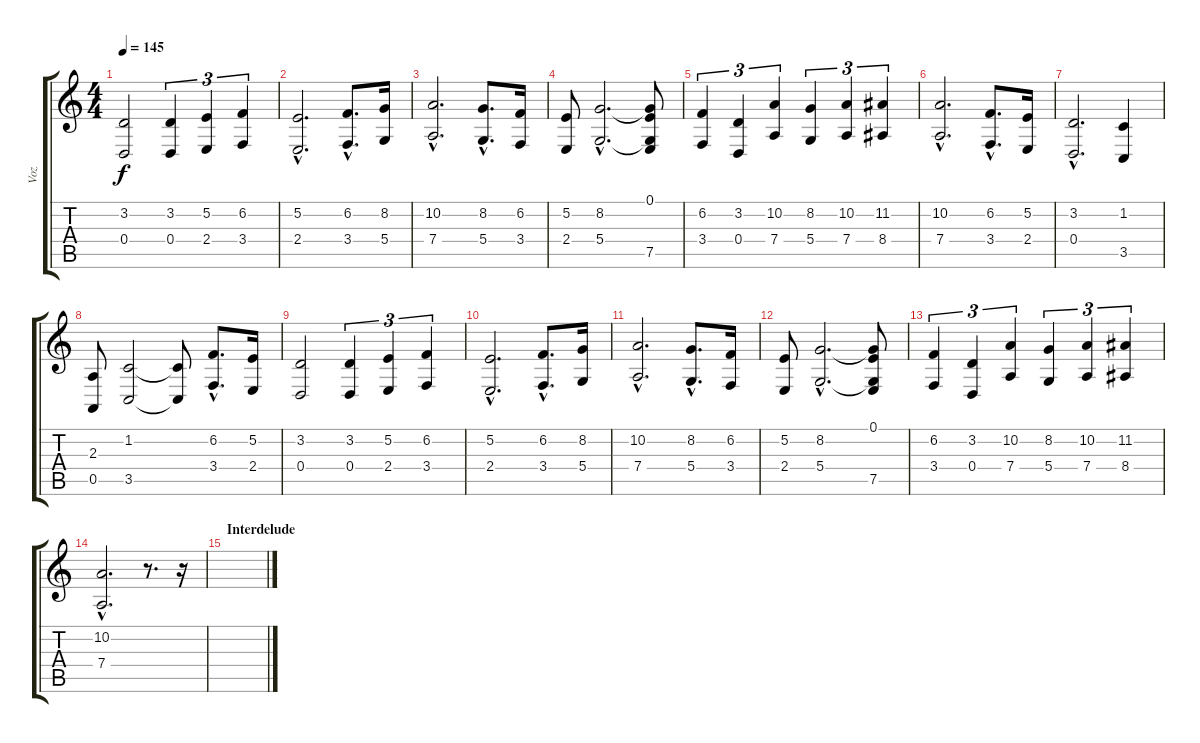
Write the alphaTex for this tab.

\track ("Voz" "Voz") {instrument choiraahs}
\staff {score tabs}
\tuning (E4 B3 G3 D3 A2 E2) {hide}
\ts (4 4)
\tempo 145
\clef g2
\ks c
(3.2 0.4).2{dy f} (3.2 0.4).4{tu (3 2)} (5.2 2.4).4{tu (3 2)} (6.2 3.4).4{tu (3 2)} |
(5.2{hac} 2.4{hac}).2{d} (6.2{hac} 3.4{hac}).8{d} (8.2 5.4).16 |
(10.2{hac} 7.4{hac}).2{d} (8.2{hac} 5.4{hac}).8{d} (6.2 3.4).16 |
(5.2 2.4).8 (8.2{hac} 5.4{hac}).2{d} (0.1 8.2{t} 5.4{t} 7.5).8 |
(6.2 3.4).4{tu (3 2)} (3.2 0.4).4{tu (3 2)} (10.2 7.4).4{tu (3 2)} (8.2 5.4).4{tu (3 2)} (10.2 7.4).4{tu (3 2)} (11.2 8.4).4{tu (3 2)} |
(10.2{hac} 7.4{hac}).2{d} (6.2{hac} 3.4{hac}).8{d} (5.2 2.4).16 |
(3.2{hac} 0.4{hac}).2{d} (1.2 3.5).4 |
(2.3 0.5).8 (1.2 3.5).2 (1.2{t} 3.5{t}).8 (6.2{hac} 3.4{hac}).8{d} (5.2 2.4).16 |
(3.2 0.4).2 (3.2 0.4).4{tu (3 2)} (5.2 2.4).4{tu (3 2)} (6.2 3.4).4{tu (3 2)} |
(5.2{hac} 2.4{hac}).2{d} (6.2{hac} 3.4{hac}).8{d} (8.2 5.4).16 |
(10.2{hac} 7.4{hac}).2{d} (8.2{hac} 5.4{hac}).8{d} (6.2 3.4).16 |
(5.2 2.4).8 (8.2{hac} 5.4{hac}).2{d} (0.1 8.2{t} 5.4{t} 7.5).8 |
(6.2 3.4).4{tu (3 2)} (3.2 0.4).4{tu (3 2)} (10.2 7.4).4{tu (3 2)} (8.2 5.4).4{tu (3 2)} (10.2 7.4).4{tu (3 2)} (11.2 8.4).4{tu (3 2)} |
(10.2{hac} 7.4{hac}).2{d} r.8{d} r.16 |
\section ("" "Interdelude")
